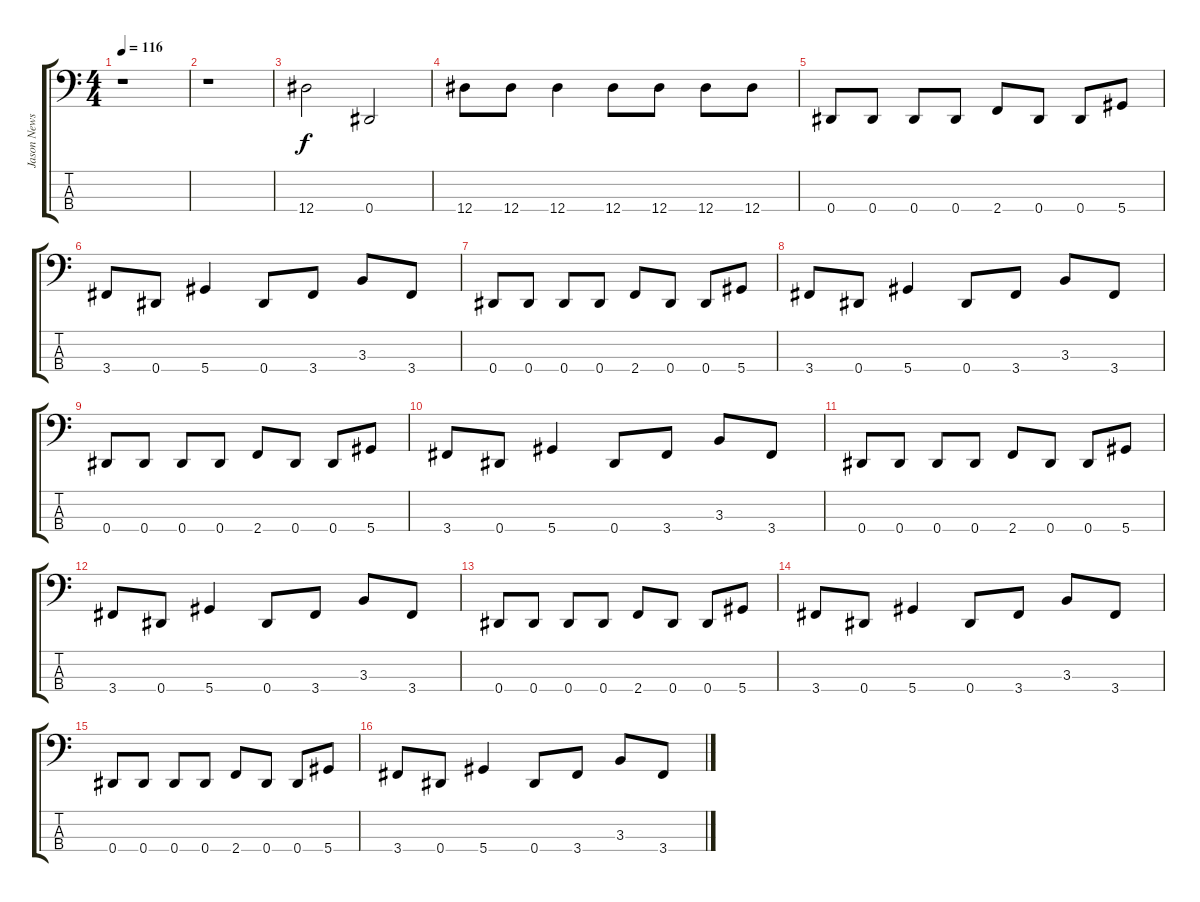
\track ("Jason Newsted" "Jason News") {instrument electricbasspick}
\staff {score tabs}
\tuning (Gb2 Db2 Ab1 Eb1) {hide}
\ts (4 4)
\tempo 116
\clef f4
\ks c
r.1{dy f} |
r.1 |
12.4.2 0.4.2 |
12.4.8 12.4.8 12.4.4 12.4.8 12.4.8 12.4.8 12.4.8 |
0.4.8 0.4.8 0.4.8 0.4.8 2.4.8 0.4.8 0.4.8 5.4.8 |
3.4.8 0.4.8 5.4.4 0.4.8 3.4.8 3.3.8 3.4.8 |
0.4.8 0.4.8 0.4.8 0.4.8 2.4.8 0.4.8 0.4.8 5.4.8 |
3.4.8 0.4.8 5.4.4 0.4.8 3.4.8 3.3.8 3.4.8 |
0.4.8 0.4.8 0.4.8 0.4.8 2.4.8 0.4.8 0.4.8 5.4.8 |
3.4.8 0.4.8 5.4.4 0.4.8 3.4.8 3.3.8 3.4.8 |
0.4.8 0.4.8 0.4.8 0.4.8 2.4.8 0.4.8 0.4.8 5.4.8 |
3.4.8 0.4.8 5.4.4 0.4.8 3.4.8 3.3.8 3.4.8 |
0.4.8 0.4.8 0.4.8 0.4.8 2.4.8 0.4.8 0.4.8 5.4.8 |
3.4.8 0.4.8 5.4.4 0.4.8 3.4.8 3.3.8 3.4.8 |
0.4.8 0.4.8 0.4.8 0.4.8 2.4.8 0.4.8 0.4.8 5.4.8 |
3.4.8 0.4.8 5.4.4 0.4.8 3.4.8 3.3.8 3.4.8
